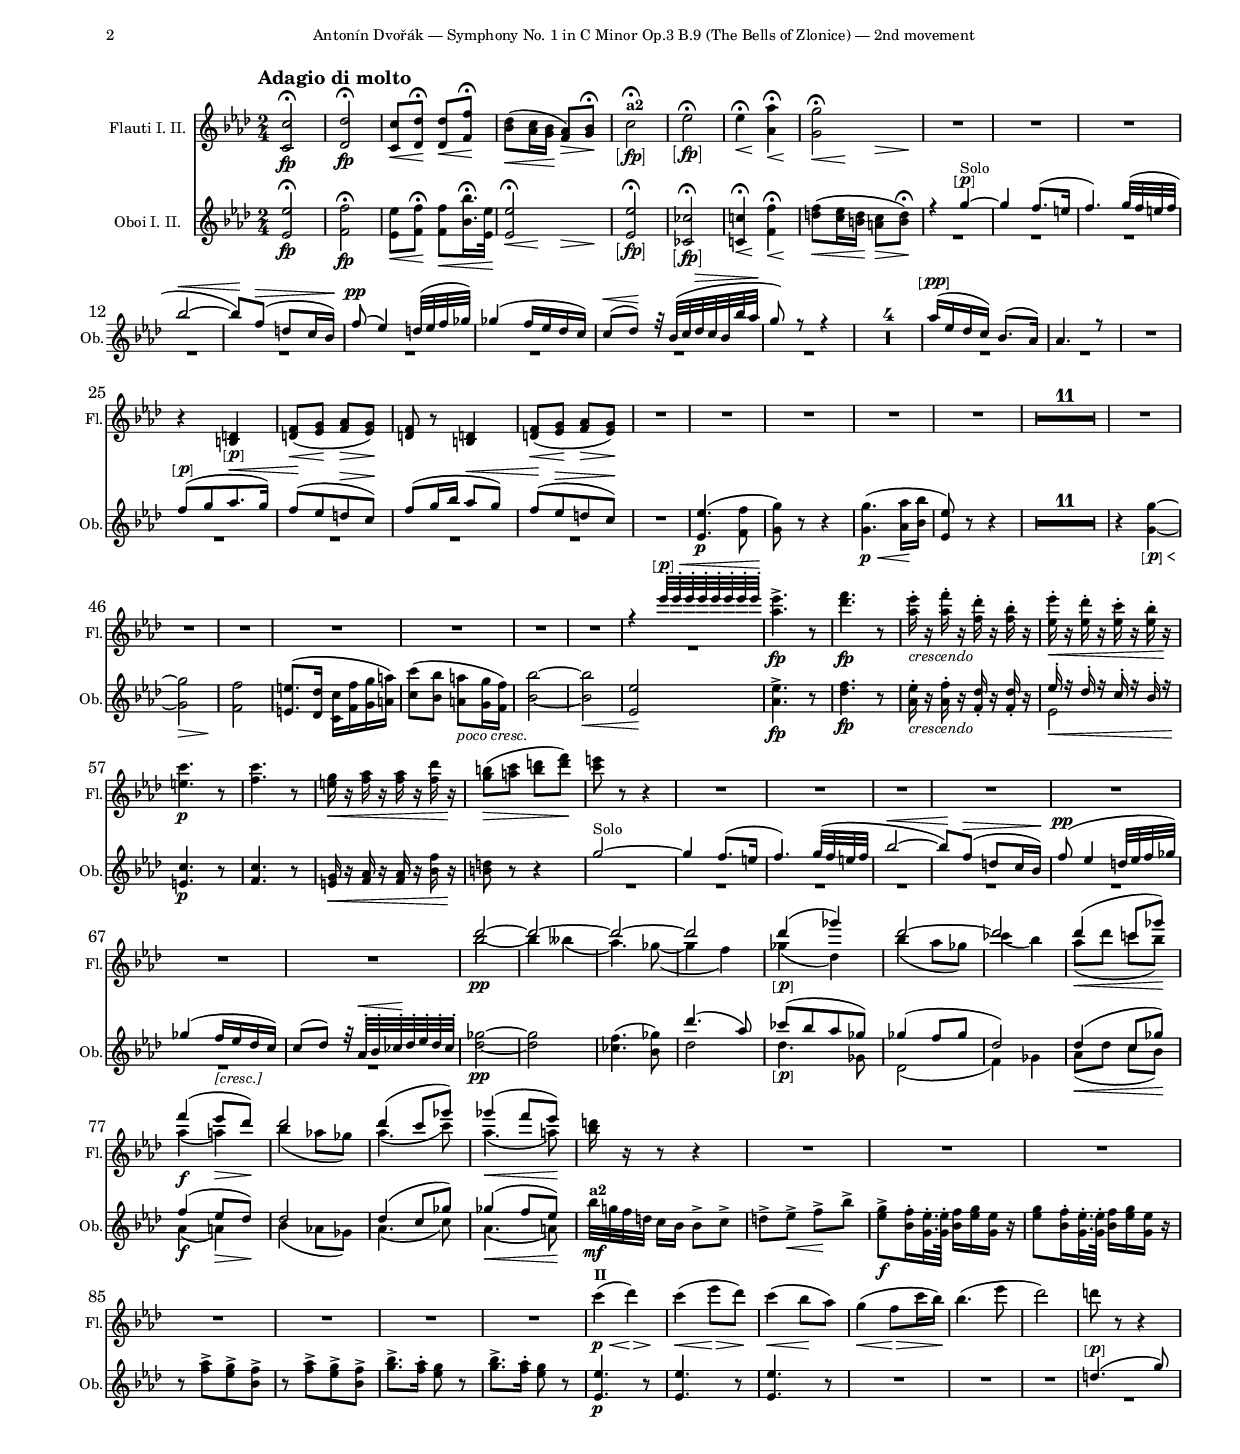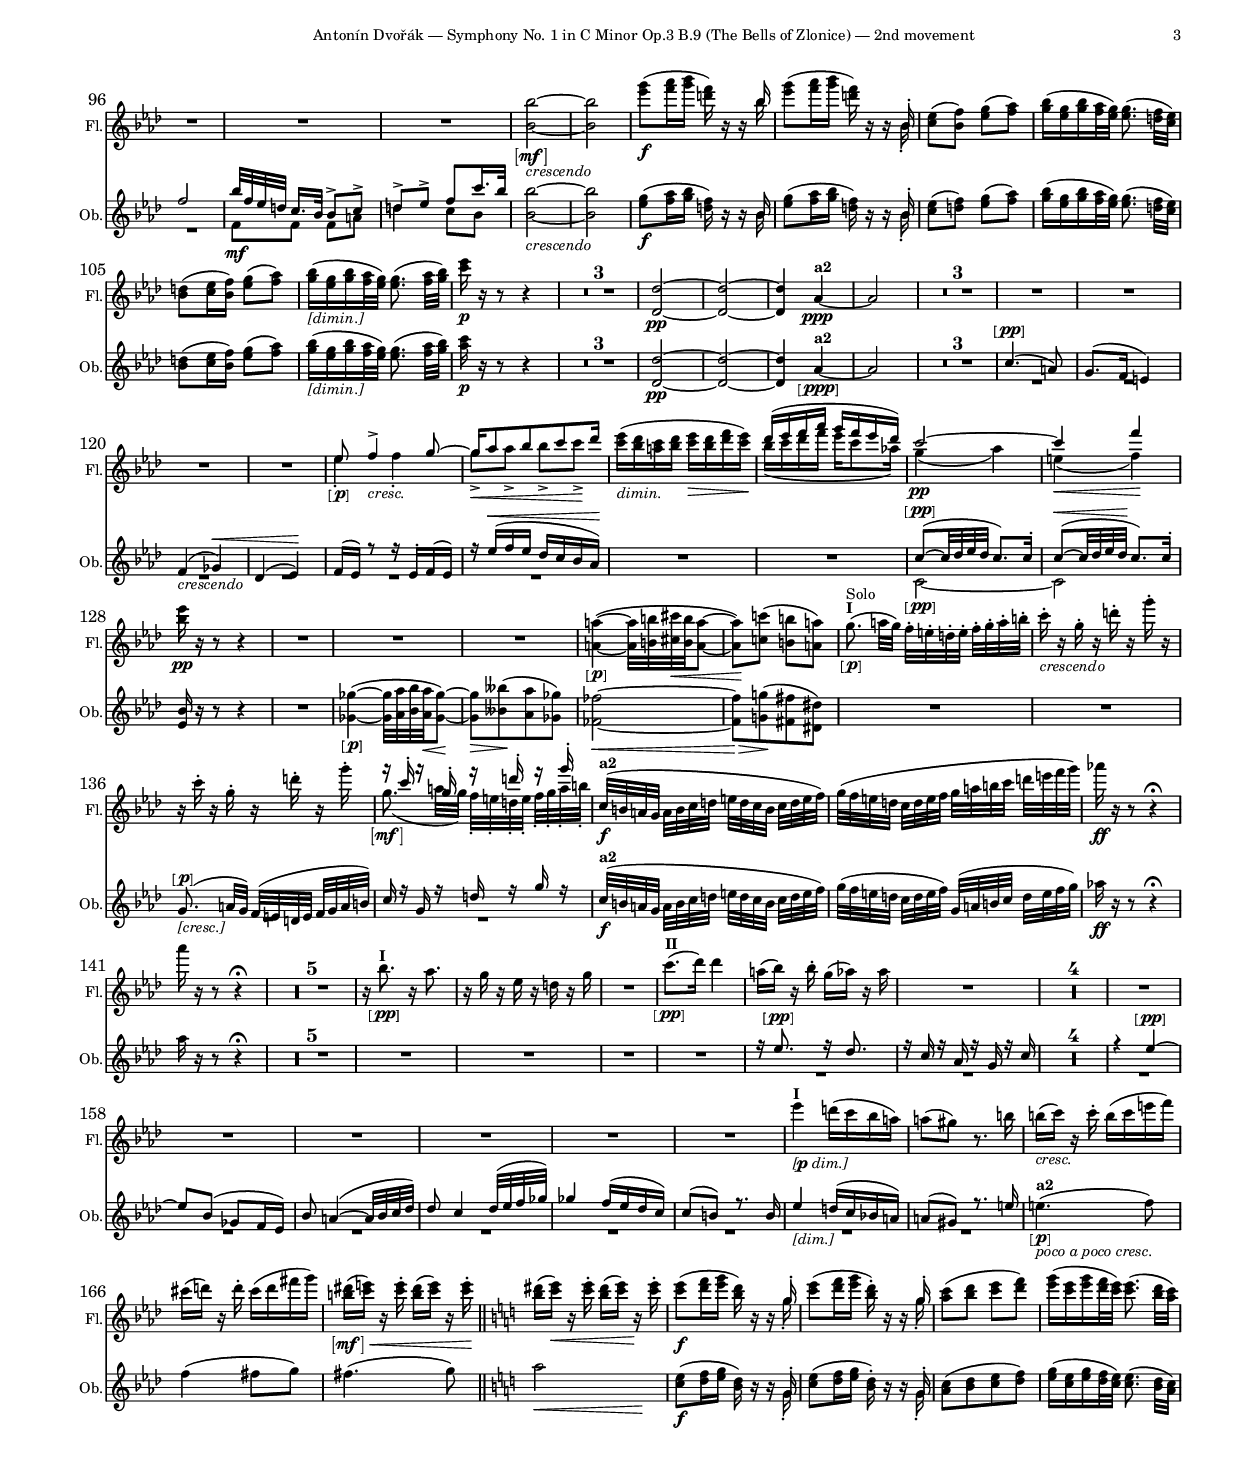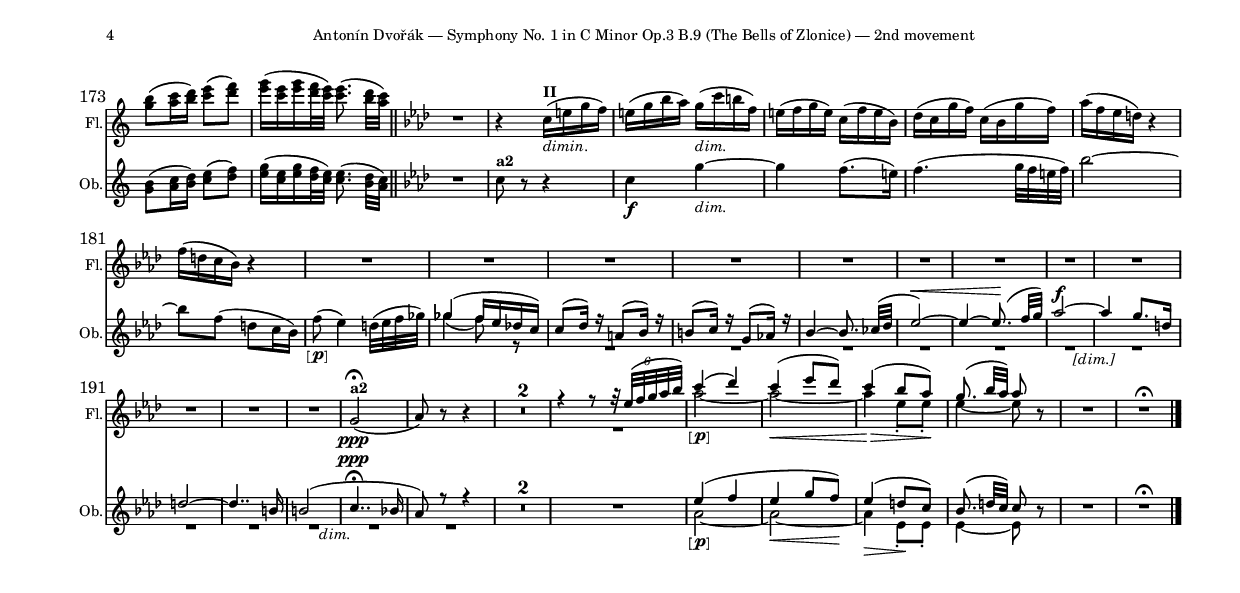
%###############################################################################
%#                                 H E A D E R                                 #
%###############################################################################
%
%  Composer           : Antonín Dvořák(1841 - 1904)
%  work               : Symphony No. 1 in C Minor Op.3 B.9 (The Bells of
%                       Zlonice)
%  Source             : Souborné vydání díla, series 3, vol.1. Prague SHV,
%                       1961. Plate H 3225. 
%  Type of score      : Score conductor mvt II
%  Typesetter         : Sébastien MANEN
%  date of initiation : Monday 19 August 2024, 16:45
%
%###############################################################################
%#                          I N C L U D E   F I L E S                          #
%###############################################################################
\version "2.24.3"
\include "./00-Common/DvorakSymph1_Header.ily"
%  work        : Symphony No. 1 in C Minor Op.3 B.9 (The Bells of Zlonice)
%  typesetter  : Sébastien MANEN
%  date        : Monday 19 August 2024, 16:45
%###############################################################################
%#                          P A P E R   S E C T I O N                          #
%###############################################################################
\paper {
	ragged-last-bottom = ##t
	ragged-bottom = ##t
	left-margin = 18 \mm
%	indent = 0
%	annotate-spacing = ##t
%	max-systems-per-page = 1
%	first-page-number = 0
%	slashSeparator = \markup {
%		\center-align \hspace #-6
%		\vcenter \combine
%		\beam #3.3 #0.5 #0.54
%		\raise #1.24 \beam #3.3 #0.5 #0.54
%	}
%	system-separator-markup = \slashSeparator
	bookTitleMarkup = \markup {
		\column {
			\vspace #15
			\fill-line {
				\fromproperty #'header:composer
			}
			\vspace #10
			\fill-line {
				\fromproperty #'header:title
			}
			\vspace #10
			\fill-line {
				\fromproperty #'header:subtitle
			}
		}
	}
	oddHeaderMarkup = \markup {
		\unless \on-first-page \fill-line {
			\null
			\center-column {
				\fromproperty #'header:subsubtitle
				\fromproperty #'header:instrument
				\vspace #1
			}
			\fromproperty #'page:page-number-string
		}
	}
	evenHeaderMarkup = \markup {
		\unless \on-first-page \fill-line {
			\fromproperty #'page:page-number-string
			\center-column {
				\fromproperty #'header:subsubtitle
				\fromproperty #'header:instrument
				\vspace #1
			}
			\null
		}
	}
	oddFooterMarkup = \markup {
		\column {
			\fill-line {
				\if \on-page #1 \fromproperty #'header:copyright
			}
		}
	}
}

%  work        : Symphony No. 1 in C Minor Op.3 B.9 (The Bells of Zlonice)
%  typesetter  : Sébastien MANEN
%  date        : Monday 19 August 2024, 16:45
%###############################################################################
%#                 T I M E   A N D   T E M P O   S E C T I O N                 #
%###############################################################################
timeMvtI = {
	\time 2/2
%	\tempo "Maestoso"
}
timeMvtII = {
	\time 2/4
	\set Timing.baseMoment = #(ly:make-moment 1/4)
	\set Timing.beatStructure = 1,1
	\set Timing.beamExceptions = \beamExceptions {
		32[ 32 32 32] 32[ 32 32 32] 32[ 32 32 32] 32[ 32 32 32] |
		8[ 16 16] 8[ 8] |
		16[ 16 16 32 32] 8.[ 32 32] |
		4 32[ 32 32 32 8] |
		8[ 8] 8[ 16. 64]
	}
}
timeMvtIII = {
	\time 2/4
%	\tempo "Allegretto"
}
timeMvtIV = {
	\time 2/4
%	\tempo "Allegro animato"
}

%  work        : Symphony No. 1 in C Minor Op.3 B.9 (The Bells of Zlonice)
%  typesetter  : Sébastien MANEN
%  date        : Monday 19 August 2024, 16:45
%###############################################################################
%#                         L A Y O U T   S E C T I O N                         #
%###############################################################################
#(set-global-staff-size 13) % 13
\layout {
	#(layout-set-staff-size 13) % 13
%	\set Score.alternativeNumberingStyle = #'numbers
	\set Score.rehearsalMarkFormatter = #format-mark-alphabet
	\set Staff.soloText = #"I"
	\set Staff.soloIIText = #"II"
	\set Staff.aDueText = #"a2"
	\compressEmptyMeasures
	\context {
		\Score
		\override MetronomeMark.font-size = #2
%		\override RehearsalMark.font-size = #8 % 8
%		\override RehearsalMark.extra-spacing-width = #'(-0.2 . 0.2)
%		\override RehearsalMark.extra-spacing-width = #'(-0.7 . 0.7)
%		\override RehearsalMark.outside-staff-priority = ##f
		\override BarNumber.font-size = #1 % 3
	}
	\context {
		\StaffGroup
		\override SystemStartBracket.collapse-height = #4
	}
	\context {
		\Staff
		\RemoveEmptyStaves
%		\RemoveAllEmptyStaves
		\consists #Measure_counter_engraver
		\override StaffEllipsis.break-visibility = ##(#f #f #f)
	}
	\context {
		\RhythmicStaff
		\RemoveAllEmptyStaves
	}
	\context {
		\Voice
		\override TupletBracket.bracket-visibility = ##f
		\override Hairpin.to-barline = ##f
		\override TupletNumber.avoid-slur = #'ignore
		\override TrillSpanner.bound-details.right.padding = #1  % 1.8
		\override TrillSpanner.bound-details.right.end-on-accidental = ##f
		\override TrillSpanner.bound-details.right.adjust-on-neighbor = ##f
		\override TrillSpanner.to-barline = ##f
		\override Hairpin.height = #0.55
		\override DynamicTextSpanner.font-size = #1
%		\override DynamicText.font-size = #1
%		\override TextScript.font-size = #1
	}
}
layoutHorn = {
	\set Staff.soloText = #"III"
	\set Staff.soloIIText = #"IV"
	\set Staff.aDueText = #"a2"
}
layoutPosaune = {
	\set Staff.soloText = #"III"
	\set Staff.soloIIText = #"Tuba"
	\set Staff.aDueText = #"a2"
}

%  work        : Symphony No. 1 in C Minor Op.3 B.9 (The Bells of Zlonice)
%  typesetter  : Sébastien MANEN
%  date        : Monday 19 August 2024, 16:45
%###############################################################################
%#                     S T A F F   N A M E   :   M V T   I                     #
%###############################################################################
nameStaffIMvtI = {
	\set Staff.instrumentName = "Flauti I. II."
	\set Staff.shortInstrumentName = "Fl."
	\set Staff.midiInstrument = #""
}
nameStaffIIMvtI = {
	\set Staff.instrumentName = "Oboi I. II."
	\set Staff.shortInstrumentName = "Ob."
	\set Staff.midiInstrument = #""
}
nameStaffIIIMvtI = {
	\set Staff.instrumentName = "Corno Inglese"
	\set Staff.shortInstrumentName = "Cor. Ing."
	\set Staff.midiInstrument = #""
}
nameStaffIVMvtI = {
	\set Staff.instrumentName = \markup {
		\center-column {
			\lower #1 "Clarinetti" "I. II. In B"
		}
	}
	\set Staff.shortInstrumentName = "Cl. in B"
	\set Staff.midiInstrument = #""
}
nameStaffVMvtI = {
	\set Staff.instrumentName = "FagottI I. II."
	\set Staff.shortInstrumentName = "Fag."
	\set Staff.midiInstrument = #""
}
nameStaffVIMvtI = {
	\set Staff.instrumentName = "I. II. In F"
	\set Staff.shortInstrumentName = \markup {
		\line {
			\hspace #5 \lower #1.5 "in F"
			\center-column {
				"I." "II."
			}
		}
	}
	\set Staff.midiInstrument = #""
}
nameStaffVIIMvtI = {
	\set Staff.instrumentName = "III. IV. in Es"
	\set Staff.shortInstrumentName = \markup {
		\line {
			\hspace #5 \lower #1.5 "in Es"
			\center-column {
				"III" "IV"
			}
		}
	}
	\set Staff.midiInstrument = #""
}
nameStaffVIIIMvtI = {
	\set Staff.instrumentName = \markup {
		\center-column {
			\lower #1 "Trombe" "I. II. In Es"
		}
	}
	\set Staff.shortInstrumentName = "Tr. in Es"
	\set Staff.midiInstrument = #""
}
nameStaffIXMvtI = {
	\set Staff.instrumentName = \markup {
		\center-column {
			\lower #1 "I." "II."
		}
	}
	\set Staff.shortInstrumentName = \markup {
		\center-column {
			\lower #1 "I." "II."
		}
	}
	\set Staff.midiInstrument = #""
}
nameStaffXMvtI = {
	\set Staff.instrumentName = "III."
	\set Staff.shortInstrumentName = "III."
	\set Staff.midiInstrument = #""
}
nameStaffXIMvtI = {
	\set Staff.instrumentName = \markup {
		\center-column {
			\lower #1 "Timpani" "in C G Es"
		}
	}
	\set Staff.shortInstrumentName = "Timp."
	\set Staff.midiInstrument = #""
}
nameStaffXIIMvtI = {
	\set Staff.instrumentName = "I."
	\set Staff.shortInstrumentName = "I."
	\set Staff.midiInstrument = #""
}
nameStaffXIIIMvtI = {
	\set Staff.instrumentName = "II."
	\set Staff.shortInstrumentName = "II."
	\set Staff.midiInstrument = #""
}
nameStaffXIVMvtI = {
	\set Staff.instrumentName = "Viola"
	\set Staff.shortInstrumentName = "Vla."
	\set Staff.midiInstrument = #""
}
nameStaffXVMvtI = {
	\set Staff.instrumentName = "Violoncelli"
	\set Staff.shortInstrumentName = "Vlc."
	\set Staff.midiInstrument = #""
}
nameStaffXVIMvtI = {
	\set Staff.instrumentName = "Contrabassi"
	\set Staff.shortInstrumentName = "Cb."
	\set Staff.midiInstrument = #""
}
%###############################################################################
%#                    S T A F F   N A M E   :   M V T   I I                    #
%###############################################################################
nameStaffIMvtII = {
	\set Staff.instrumentName = "Flauti I. II."
	\set Staff.shortInstrumentName = "Fl."
	\set Staff.midiInstrument = #""
}
nameStaffIIMvtII = {
	\set Staff.instrumentName = "Oboi I. II."
	\set Staff.shortInstrumentName = "Ob."
	\set Staff.midiInstrument = #""
}
nameStaffIIIMvtII = {
	\set Staff.instrumentName = \markup {
		\center-column {
			\lower #1 "Clarinetti" "I. II. In B"
		}
	}
	\set Staff.shortInstrumentName = "Cl. in B"
	\set Staff.midiInstrument = #""
}
nameStaffIVMvtII = {
	\set Staff.instrumentName = "FagottI I. II."
	\set Staff.shortInstrumentName = "Fag."
	\set Staff.midiInstrument = #""
}
nameStaffVMvtII = {
	\set Staff.instrumentName = "Corni I. II. in Es"
	\set Staff.shortInstrumentName = \markup {
		\line {
			\hspace #5 \lower #1.5 "in Es"
			\center-column {
				"I." "II."
			}
		}
	}
	\set Staff.midiInstrument = #""
}
nameStaffVIMvtII = {
	\set Staff.instrumentName = \markup {
		\center-column {
			\lower #1 "Trombe" "I. II. In Es"
		}
	}
	\set Staff.shortInstrumentName = "Tr. In Es"
	\set Staff.midiInstrument = #""
}
nameStaffVIIMvtII = {
	\set Staff.instrumentName = \markup {
		\center-column {
			\lower #1 "Timpani" "in Es C G"
		}
	}
	\set Staff.shortInstrumentName = "Timp."
	\set Staff.midiInstrument = #""
}
nameStaffVIIIMvtII = {
	\set Staff.instrumentName = "I."
	\set Staff.shortInstrumentName = "I."
	\set Staff.midiInstrument = #""
}
nameStaffIXMvtII = {
	\set Staff.instrumentName = "II."
	\set Staff.shortInstrumentName = "II."
	\set Staff.midiInstrument = #""
}
nameStaffXMvtII = {
	\set Staff.instrumentName = "Viola"
	\set Staff.shortInstrumentName = "Vla."
	\set Staff.midiInstrument = #""
}
nameStaffXIMvtII = {
	\set Staff.instrumentName = "Violoncelli"
	\set Staff.shortInstrumentName = "Vlc."
	\set Staff.midiInstrument = #""
}
nameStaffXIIMvtII = {
	\set Staff.instrumentName = "Contrabassi"
	\set Staff.shortInstrumentName = "Cb."
	\set Staff.midiInstrument = #""
}
%###############################################################################
%#                   S T A F F   N A M E   :   M V T   I I I                   #
%###############################################################################
nameStaffIMvtIII = {
	\set Staff.instrumentName = "Flauti I. II."
	\set Staff.shortInstrumentName = "Fl."
	\set Staff.midiInstrument = #""
}
nameStaffIIMvtIII = {
	\set Staff.instrumentName = "Oboi I. II."
	\set Staff.shortInstrumentName = "Ob."
	\set Staff.midiInstrument = #""
}
nameStaffIIIMvtIII = {
	\set Staff.instrumentName = \markup {
		\center-column {
			\lower #1 "Clarinetti" "I. II. In B"
		}
	}
	\set Staff.shortInstrumentName = "Cl. in B"
	\set Staff.midiInstrument = #""
}
nameStaffIVMvtIII = {
	\set Staff.instrumentName = "FagottI I. II."
	\set Staff.shortInstrumentName = "Fag."
	\set Staff.midiInstrument = #""
}
nameStaffVMvtIII = {
	\set Staff.instrumentName = "Corni I. II. in Es"
	\set Staff.shortInstrumentName = \markup {
		\line {
			\hspace #5 \lower #1.5 "in Es"
			\center-column {
				"I." "II."
			}
		}
	}
	\set Staff.midiInstrument = #""
}
nameStaffVIMvtIII = {
	\set Staff.instrumentName = \markup {
		\center-column {
			\lower #1 "Trombe" "I. II. In Es"
		}
	}
	\set Staff.shortInstrumentName = "Tr. In Es"
	\set Staff.midiInstrument = #""
}
nameStaffVIIMvtIII = {
	\set Staff.instrumentName = \markup {
		\center-column {
			\lower #1 "I." "II."
		}
	}
	\set Staff.shortInstrumentName = \markup {
		\center-column {
			\lower #1 "I." "II."
		}
	}
	\set Staff.midiInstrument = #""
}
nameStaffVIIIMvtIII = {
	\set Staff.instrumentName = "III."
	\set Staff.shortInstrumentName = "III."
	\set Staff.midiInstrument = #""
}
nameStaffIXMvtIII = {
	\set Staff.instrumentName = \markup {
		\center-column {
			\lower #1 "Timpani" "in G B C"
		}
	}
	\set Staff.shortInstrumentName = "Timp."
	\set Staff.midiInstrument = #""
}
nameStaffXMvtIII = {
	\set Staff.instrumentName = "I."
	\set Staff.shortInstrumentName = "I."
	\set Staff.midiInstrument = #""
}
nameStaffXIMvtIII = {
	\set Staff.instrumentName = "II."
	\set Staff.shortInstrumentName = "II."
	\set Staff.midiInstrument = #""
}
nameStaffXIIMvtIII = {
	\set Staff.instrumentName = "Viola"
	\set Staff.shortInstrumentName = "Vla."
	\set Staff.midiInstrument = #""
}
nameStaffXIIIMvtIII = {
	\set Staff.instrumentName = "Violoncelli"
	\set Staff.shortInstrumentName = "Vlc."
	\set Staff.midiInstrument = #""
}
nameStaffXIVMvtIII = {
	\set Staff.instrumentName = "Contrabassi"
	\set Staff.shortInstrumentName = "Cb."
	\set Staff.midiInstrument = #""
}
%###############################################################################
%#                    S T A F F   N A M E   :   M V T   I V                    #
%###############################################################################
nameStaffIMvtIV = {
	\set Staff.instrumentName = "Piccolo"
	\set Staff.shortInstrumentName = "Picc."
	\set Staff.midiInstrument = #""
}
nameStaffIIMvtIV = {
	\set Staff.instrumentName = \markup {
		\center-column {
			\lower #1 "I." "II."
		}
	}
	\set Staff.shortInstrumentName = "Fl."
	\set Staff.midiInstrument = #""
}
nameStaffIIIMvtIV = {
	\set Staff.instrumentName = "Oboi I. II."
	\set Staff.shortInstrumentName = "Ob."
	\set Staff.midiInstrument = #""
}
nameStaffIVMvtIV = {
	\set Staff.instrumentName = \markup {
		\center-column {
			\lower #1 "Clarinetti" "I. II. In B"
		}
	}
	\set Staff.shortInstrumentName = "Cl. in B"
	\set Staff.midiInstrument = #""
}
nameStaffVMvtIV = {
	\set Staff.instrumentName = "FagottI I. II."
	\set Staff.shortInstrumentName = "Fag."
	\set Staff.midiInstrument = #""
}
nameStaffVIMvtIV = {
	\set Staff.instrumentName = "Corni I. II. in C"
	\set Staff.shortInstrumentName = \markup {
		\line {
			\hspace #5 \lower #1.5 "in C"
			\center-column {
				"I." "II."
			}
		}
	}
	\set Staff.midiInstrument = #""
}
nameStaffVIIMvtIV = {
	\set Staff.instrumentName = \markup {
		\center-column {
			\lower #1 "Trombe" "I. II. In C"
		}
	}
	\set Staff.shortInstrumentName = "Tr. In C"
	\set Staff.midiInstrument = #""
}
nameStaffVIIIMvtIV = {
	\set Staff.instrumentName = \markup {
		\center-column {
			\lower #1 "I." "II."
		}
	}
	\set Staff.shortInstrumentName = \markup {
		\center-column {
			\lower #1 "I." "II."
		}
	}
	\set Staff.midiInstrument = #""
}
nameStaffIXMvtIV = {
	\set Staff.instrumentName = "III."
	\set Staff.shortInstrumentName = "III."
	\set Staff.midiInstrument = #""
}
nameStaffXMvtIV = {
	\set Staff.instrumentName = \markup {
		\center-column {
			\lower #1 "Timpani" "in C H G"
		}
	}
	\set Staff.shortInstrumentName = "Timp."
	\set Staff.midiInstrument = #""
}
nameStaffXIMvtIV = {
	\set Staff.instrumentName = "I."
	\set Staff.shortInstrumentName = "I."
	\set Staff.midiInstrument = #""
}
nameStaffXIIMvtIV = {
	\set Staff.instrumentName = "II."
	\set Staff.shortInstrumentName = "II."
	\set Staff.midiInstrument = #""
}
nameStaffXIIIMvtIV = {
	\set Staff.instrumentName = "Viola"
	\set Staff.shortInstrumentName = "Vla."
	\set Staff.midiInstrument = #""
}
nameStaffXIVMvtIV = {
	\set Staff.instrumentName = "Violoncelli"
	\set Staff.shortInstrumentName = "Vlc."
	\set Staff.midiInstrument = #""
}
nameStaffXVMvtIV = {
	\set Staff.instrumentName = "Contrabassi"
	\set Staff.shortInstrumentName = "Cb."
	\set Staff.midiInstrument = #""
}

%  work        : Symphony No. 1 in C Minor Op.3 B.9 (The Bells of Zlonice)
%  typesetter  : Sébastien MANEN
%  date        : Monday 19 August 2024, 16:45
%###############################################################################
%#               G R A N D   S T A F F   N A M E   :   M V T   I               #
%###############################################################################
nameGrandStaffIMvtI = {
	\set Staff.instrumentName = "Corni"
	\set Staff.shortInstrumentName = "Cor."
	\set Staff.midiInstrument = #""
}
nameGrandStaffIIMvtI = {
	\set Staff.instrumentName = "Tromboni"
	\set Staff.shortInstrumentName = "Tb."
	\set Staff.midiInstrument = #""
}
nameGrandStaffIIIMvtI = {
	\set Staff.instrumentName = "Violini"
	\set Staff.shortInstrumentName = "Vln."
	\set Staff.midiInstrument = #""
}
%###############################################################################
%#              G R A N D   S T A F F   N A M E   :   M V T   I I              #
%###############################################################################
nameGrandStaffIMvtII = {
	\set Staff.instrumentName = "Violini"
	\set Staff.shortInstrumentName = "Vln."
	\set Staff.midiInstrument = #""
}
%###############################################################################
%#             G R A N D   S T A F F   N A M E   :   M V T   I I I             #
%###############################################################################
nameGrandStaffIMvtIII = {
	\set Staff.instrumentName = "Tromboni"
	\set Staff.shortInstrumentName = "Tb."
	\set Staff.midiInstrument = #""
}
nameGrandStaffIIMvtIII = {
	\set Staff.instrumentName = "Violini"
	\set Staff.shortInstrumentName = "Vln."
	\set Staff.midiInstrument = #""
}
%###############################################################################
%#              G R A N D   S T A F F   N A M E   :   M V T   I V              #
%###############################################################################
nameGrandStaffIMvtIV = {
	\set Staff.instrumentName = "Tromboni"
	\set Staff.shortInstrumentName = "Tb."
	\set Staff.midiInstrument = #""
}
nameGrandStaffIIMvtIV = {
	\set Staff.instrumentName = "Violini"
	\set Staff.shortInstrumentName = "Vln."
	\set Staff.midiInstrument = #""
}

%  work        : Symphony No. 1 in C Minor Op.3 B.9 (The Bells of Zlonice)
%  typesetter  : Sébastien MANEN
%  date        : Monday 19 August 2024, 16:45
%###############################################################################
%#                      S H O R T C U T S   S E C T I O N                      #
%###############################################################################
pococrescendo = \markup {\italic {poco crescendo}}
crescmarkup = \markup {\italic {cresc.}}
legato = \markup {\italic {legato}}
crescendo = \markup {\italic {crescendo}}
diminuendo = \markup {\italic {diminuendo}}
pocoapococrescendo = \markup {\italic {poco a poco crescendo}}
dimmarkup = \markup {\italic {dim.}}
dimin = \markup {\italic {dimin.}}
dolce = \markup {\italic {dolce}}
marcato = \markup {\italic {marcato}}
fdiminuendo = \markup {\dynamic f \italic {diminuendo}}
ppsempre = \markup {\dynamic pp \italic {sempre}}
staccato = \markup {\italic {staccato}}
stacc = \markup {\italic {stacc.}}
aII = \markup {\bold a2}
fzcresc = \markup {\dynamic fz \italic {cresc.}}
energico = \markup {\italic {energico}}
semprepp = \markup {\italic {sempre} \dynamic pp}
soli = \markup {Soli}
pcresc = \markup {\dynamic p \italic {cresc.}}
flegato = \markup {\dynamic f \italic {legato}}
solo = \markup {Solo}
pocoapococrescendo = \markup {\italic {"poco a poco crescendo"}}
ppdolce = \markup {\dynamic pp \italic {dolce}}
fmarcato = \markup {\dynamic f \italic {marcato}}
pdolce = \markup {\dynamic p \italic {dolce}}
pizz = \markup {\italic {pizz.}}
arco = \markup {\italic {arco}}
spiccato = \markup {\italic {spiccato}}
sulg = \markup {sul G}
ppstacc = \markup {\dynamic pp \italic {stacc.}}
pdim = \markup {\dynamic p \italic {dim.}}
pocoapococresc = \markup {\italic {poco a poco cresc.}}
div = \markup {div.}
marc = \markup {\italic {marc.}}
sempre = \markup {\italic {sempre}}
flegatosempre = \markup {\dynamic f \italic {legato sempre}}
pococresc = \markup {\italic {poco cresc.}}


plegato = #(make-dynamic-script (markup #:dynamic "p" #:normal-text #:italic "legato"))
ppcrescendo = #(make-dynamic-script (markup #:dynamic "pp" #:normal-text #:italic "crescendo"))


brack = #(define-event-function 
	(dyn) (ly:event?)
	(make-dynamic-script
	#{ 
		\markup {
			\bracket \with-true-dimensions #(ly:music-property dyn 'text)
		}
	#}
	)
)
omitBeam = \once \omit Beam

#(define-markup-command (bracketMarkup layout props text) (markup?)
	(interpret-markup layout props
		#{
			\markup \concat { 
				\italic "[" #text \italic "]"
			}
		#}
	)
)
brackM = -\markup \bracketMarkup \etc

noteShift = #(define-music-function
	(shift)
	(number?)
	#{
		\once \override NoteColumn.force-hshift = #shift
	#}
)

dotsPosition = \once \override Dots.staff-position = \etc

%aIIXoffset = #(define-music-function
%	(offset)
%	(number?)
%	#{
%		\once \override CombineTextScript.X-offset = #offset
%	#}
%)

%aIIOmit = \once \omit Voice.CombineTextScript

%aIIExtraOffset = #(define-music-function
%	(extraoffset)
%	(pair?)
%	#{
%		\once \override CombineTextScript.extra-offset = #extraoffset
%	#}
%)

%arpeggioPadding = #(define-music-function
%	(padding)
%	(number?)
%	#{
%		\once \override Voice.Arpeggio.padding = #padding
%	#}
%)

%beamOffset = #(define-music-function
%	(position)
%	(pair?)
%	#{
%		\once \offset positions #position Beam
%	#}
%)

%beamGap = #(define-music-function
%	(gap)
%	(number?)
%	#{
%		\once \override Beam.auto-knee-gap = #gap
%	#}
%)


%beamLeftTwoRightOne = {
%	\set stemLeftBeamCount = #2
%	\set stemRightBeamCount = #1
%}

%beamLeftOneRightTwo = {
%	\set stemLeftBeamCount = #1
%	\set stemRightBeamCount = #2
%}

%setBeamTriple = { 
%	\set subdivideBeams = ##t
%	\set baseMoment = #(ly:make-moment 1/8)
%	\set beatStructure = 2,2,2
%}

%crescText = #(define-music-function
%	(cresctext)
%	(markup?)
%	#{
%		\once \set crescendoText = \markup {\italic { #cresctext } }
%		\once \set crescendoSpanner = #'text
%	#}
%)
%dimText = #(define-music-function
%	(cresctext)
%	(markup?)
%	#{
%		\once \set decrescendoText = \markup {\italic { #cresctext } }
%		\once \set decrescendoSpanner = #'text
%	#}
%)


%dynSpanYoffset = #(define-music-function
%	(offset)
%	(number?)
%	#{
%		\once \override DynamicTextSpanner.bound-details.right.Y = #offset
%	#}
%)

%dynEO = #(define-music-function
%	(offset)
%	(pair?)
%	#{
%		\once \override DynamicText.extra-offset = #offset
%		\once \override DynamicText.whiteout = ##t
%		\once \override DynamicText.whiteout-style = #'outline
%	#}
%)

%hairpinShorten = #(define-music-function
%	(shortLength)
%	(pair?)
%	#{
%		\once \override Hairpin.shorten-pair = #shortLength
%	#}
%)

%hairpinEO = #(define-music-function
%	(offset)
%	(pair?)
%	#{
%		\once \override Hairpin.extra-offset = #offset
%		\once \override Hairpin.whiteout = ##t
%		\once \override Hairpin.whiteout-style = #'outline
%	#}
%)

%InCueContext = {
%	\override Beam.beam-thickness = #0.30 % 0.30
%	\override StemTremolo.beam-thickness = #0.35 % 0.30
%	\override Beam.length-fraction = #0.67 % 0.8
%	\override Stem.length-fraction = #0.8 % 0.8
%%	\override Stem.length = #7
%%	\override Beam.length = #7
%	\set fontSize = #-3 %-3
%}

%OutCueContext = {
%	\revert Beam.beam-thickness
%	\revert StemTremolo.beam-thickness
%	\revert Beam.length-fraction
%	\revert Stem.length-fraction
%%	\override Stem.length = #7
%%	\override Beam.length = #7
%	\unset fontSize
%}

%markEO = #(define-music-function
%	(offset)
%	(pair?)
%	#{
%		\once \override TextScript.layer = #3
%		\once \override TextScript.extra-offset = #offset
%		\once \override TextScript.whiteout = ##t
%		\once \override TextScript.whiteout-style = #'outline
%	#}
%)

%markWhiteout = {
%	\once \override Score.RehearsalMark.layer = #3
%	\once \override Score.RehearsalMark.whiteout = #0.75
%	\once \override Score.RehearsalMark.whiteout-style = #'outline
%}

%mmrPos = #(define-music-function
%	(position)
%	(number?)
%	#{
%		\once \override MultiMeasureRest.staff-position = #(- position 2)
%	#}
%)

%mmrnDown = {
%	\once \override MultiMeasureRestNumber.direction = #-1 
%}

%mmrLength = #(define-music-function
%	(length)
%	(number?)
%	#{
%		\once \override MultiMeasureRest.space-increment = #length
%	#}
%)

%mmrMinLength = #(define-music-function
%	(length)
%	(number?)
%	#{
%		\once \override MultiMeasureRest.minimum-length = #length
%	#}
%)

%mmrCondens = \once \override MultiMeasureRest.springs-and-rods = #ly:spanner::set-spacing-rods 

%omitMMRN = \omit MultiMeasureRestNumber
%omitFlag = \once \omit Flag
%omitDots = \once \omit Dots


%mmrEO = #(define-music-function
%	(offset)
%	(pair?)
%	#{
%		\once \override MultiMeasureRest.extra-offset = #offset
%	#}
%)


%markXoffset = #(define-music-function
%	(offset)
%	(number?)
%	#{
%		\once \override Score.RehearsalMark.self-alignment-X = #(- offset)
%	#}
%)

%markYoffset = #(define-music-function
%	(offset)
%	(number?)
%	#{
%		\once \override Score.RehearsalMark.Y-offset = #offset
%	#}
%)

%no = {
%	\undo \omit MultiMeasureRestNumber
%}


%ni = {
%	\omit MultiMeasureRestNumber
%}

%ottavaShorten = #(define-music-function
%	(value)
%	(pair?)
%	#{
%		\once \override Staff.OttavaBracket.shorten-pair = #value
%	#}
%)

%setSextolet = {
%	\set subdivideBeams = ##t
%	\set baseMoment = #(ly:make-moment 1/8)
%	\set beatStructure = 2,2,2,2
%	\override TupletNumber.Y-offset = #-3
%	\override TupletNumber.avoid-slur = #'ignore
%}
%unsetSextolet = {
%	\set subdivideBeams = ##f
%	\revert TupletNumber.Y-offset
%	\revert TupletNumber.avoid-slur
%}


%stemOffset = #(define-music-function
%	(offset)
%	(number?)
%	#{
%		\once \offset length #offset Stem
%	#}
%)

%textInSlur = {
%	%\once \override TextScript.outside-staff-priority = 0
%	\once \override TextScript.slur-padding = #0
%	\once \override TextScript.avoid-slur = #'around
%}

%textOsp = #(define-music-function
%	(prio)
%	(number?)
%	#{
%		\once \override TextScript.outside-staff-priority = #prio
%	#}
%)

%tempoDown = \once \override Score.MetronomeMark.direction = #-1 

%tempoXoffset = #(define-music-function
%	(offset)
%	(number?)
%	#{
%		\once \override Score.MetronomeMark.X-offset = #offset
%	#}
%)

%tempoExtraOffset = #(define-music-function
%	(offset)
%	(pair?)
%	#{
%		\once \override Score.MetronomeMark.extra-offset = #offset
%	#}
%)
%tempoEO = #(define-music-function
%	(offset)
%	(pair?)
%	#{
%		\once \override Score.MetronomeMark.extra-offset = #offset
%	#}
%)


%tupletOffset = #(define-music-function
%	(offset)
%	(number?)
%	#{
%		\once \override TupletNumber.Y-offset = #offset 
%	#}
%)

%tupletExtraOffset = #(define-music-function
%	(offset)
%	(pair?)
%	#{
%		\once \override TupletNumber.extra-offset = #offset 
%	#}
%)

%tupletAvoidSlur = \once \override TupletNumber.avoid-slur = #'ignore

%omitTupletNumber = \once \omit Voice.TupletNumber


%tremoloPosition = #(define-music-function
%	(position)
%	(number?)
%	#{
%		\once \override StemTremolo.Y-offset = #position
%	#}
%)

%trillSpanPadding = #(define-music-function
%	(padding)
%	(number?)
%	#{
%		\once \override TrillSpanner.bound-details.right.padding = #padding
%	#}
%)

%trillSpanCustom = #(define-music-function
%	(length markup)
%	(number? markup?)
%	% function to create a trill spanner with :
%	%	- specified length
%	%	- specified markup
%	#{
%		\once \override TrillSpanner.minimum-length = #length
%		\once \override TrillSpanner.springs-and-rods = #ly:spanner::set-spacing-rods
%		\once \override Score.TrillSpanner.bound-details.left.text = #markup
%	#}
%)

%trillSpanPadding = #(define-music-function
%	(padding)
%	(number?)
%	% function to create a trill spanner with :
%	%	- specified padding to avoid overlap
%	#{
%		\once \override TrillSpanner.bound-details.right.padding = #padding
%	#}
%)


%naturaltrill = \once \override TrillSpanner.bound-details.left.text = \markup {
%	\concat { 
%		\musicglyph #"scripts.trill" \translate #'(0.5 . 1.05) \tiny \natural 
%	}
%}
%flattrill = \once \override TrillSpanner.bound-details.left.text = \markup {
%	\concat { 
%		\musicglyph #"scripts.trill" \translate #'(0.6 . 0.52) \tiny \flat 
%	}
%}
%sharptrill = \once \override TrillSpanner.bound-details.left.text = \markup {
%	\concat { 
%		\musicglyph #"scripts.trill" \translate #'(0.5 . 1.05) \tiny \sharp  
%	}
%}

%trillflat = \markup { 
%	\general-align #X #CENTER 
%	\concat { 
%		\hspace #2.4 \musicglyph #"scripts.trill" 
%		\translate #'(0.5 . 0.49) \tiny \flat 
%	}
%}



%voltaShorten = #(define-music-function
%	(shortLength)
%	(pair?)
%	#{
%		\once \override Score.VoltaBracket.shorten-pair = #shortLength
%	#}
%)

%whiteoutRehearsalMark = {
%	\override Score.StaffSymbol.layer = #4
%	\override Score.RehearsalMark.layer = #3
%	\once \override Score.RehearsalMark.whiteout = ##t
%	%\once \override Score.RehearsalMark.whiteout-style = #'outline
%}


%whiteoutMarkup = {
%	\once \override Hairpin.layer = #4
%	\once \override TextScript.layer = #3
%	\once \override TextScript.whiteout = ##t
%	\once \override TextScript.whiteout-style = #'outline
%}

%whiteoutDynamic = {
%	\once \override DynamicText.whiteout = ##t
%	\once \override DynamicText.whiteout-style = #'outline
%}

%whiteoutMetronomeMark = {
%	\once \override Score.MetronomeMark.whiteout = ##t
%	\once \override Score.MetronomeMark.whiteout-style = #'outline
%}


%  work        : Symphony No. 1 in C Minor Op.3 B.9 (The Bells of Zlonice)
%  typesetter  : Sébastien MANEN
%  date        : Monday 19 August 2024, 16:45
%###############################################################################
%#                       T E M P I   C O N D U C T O R S                       #
%###############################################################################
tempiMvtI = {
	\tempo "Maestoso"
	s1*8
	% bar 9
	\tempo "Allegro"
	s2.*242
	% bar 251
	\tempo "tranquillo"
	s2.*129 s2
	% bar 380.66
	\tempo "ritard."
	s4 s2.
	% bar 382
	\tempo "a tempo"
}
tempiMvtII = {
	\tempo "Adagio di molto"
}
tempiMvtIII = {
	\tempo "Allegretto"
}
tempiMvtIV = {
	\tempo "Allegro animato"
}
%###############################################################################
%#                            T E M P I   P A R T S                            #
%###############################################################################
tempiPartMvtI = {
	\tempo "Maestoso"
}
tempiPartMvtII = {
	\tempo "Adagio di molto"
}
tempiPartMvtIII = {
	\tempo "Allegretto"
}
tempiPartMvtIV = {
	\tempo "Allegro animato"
}

%\include "./00-Common/DvorakSymph1_Format_Cond_Mvt02.ily"
%  work        : Symphony No. 1 in C Minor Op.3 B.9 (The Bells of Zlonice)
%  typesetter  : Sébastien MANEN
%  date        : Monday 19 August 2024, 16:45
%###############################################################################
%#                          M U S I C   S E C T I O N                          #
%###############################################################################
musicFlautoIMvtII = \relative c {
	\clef treble
	\key aes \major
%	\transposition a
% Bars 1 to 5
	c''2\fp^\fermata
	des\fp\fermata
	c8[\< des]\!\fermata des\< f\fermata\!
	des(\< c16 bes\! aes8)\> bes\!\fermata
	c2\fermata\brack\fp
% Bars 6 to 10
	ees\fermata\brack\fp
	<< ees4\fermata {s8\< s\!} >> << aes4\fermata {s8\< s\!}>>
	<< g2\fermata {s8\< s\! s\> s\!} >>
	R2*16
% Bars 11 to 15
	
% Bars 16 to 20
	
% Bars 21 to 25
	
	
	
	
	r4 d,\brack\p
% Bars 26 to 30
	f8(\< g\! aes\> g\!)
	f r d!4
	f8(\< g\! aes\> g\!)
	R2*23
% Bars 31 to 35
	
% Bars 36 to 40
	
% Bars 41 to 45
	
% Bars 46 to 50
	
% Bars 51 to 55
	
	\partCombineApart r4 ees''32[\brack\p\<-. ees-. ees-. ees-. ees-. ees-. ees-. ees-.]\! \partCombineAutomatic
	ees4.->\fp r8
	f4.\fp r8
	ees16-._\crescendo r f-. r des-. r bes-. r
% Bars 56 to 60
	ees-.\< r des-. r c-. r bes-. r\!
	c4.\p r8
	c4. r8
	g16\< r aes r aes r des r\!
	b8(\> c d f)\!
% Bars 61 to 65
	e r r4
	R2*7
% Bars 66 to 70
	
	
	
	\partCombineApart des2~
	des~
% Bars 71 to 75
	des~
	des
	des4( ges)
	des2~
	des
% Bars 76 to 80
	des4( c8 ges')
	f4( ees8 des)
	des2
	des4( c8 ges')
	ges4( f8 ees) \partCombineAutomatic
% Bars 81 to 85
	d16 r r8 r4
	R2*7
% Bars 86 to 90
	
	
	
	R2*7
% Bars 91 to 95
	
% Bars 96 to 100
	R2*3
	
	
	bes2\brack\mf_\crescendo~
	bes
% Bars 101 to 105
	g'8(\f aes16 bes f) r r \once \partCombineApart bes,
	g'8( aes16 bes f) r r \once \partCombineApart bes,,-.
	ees8[( f)] g( aes)
	bes16([ g bes aes32 g]) g8.( f32 ees)
	d8( ees16 f) g8( aes)
% Bars 106 to 110
	bes16[(_\brackM\dimin g bes aes32 g)] g8.( aes32 bes)
	ees16\p r r8 r4
	R2*3
	
	
% Bars 111 to 115
	des,2\pp~
	des~
	des4 aes\ppp~
	aes2
	R2*7
% Bars 116 to 120
	
% Bars 121 to 125
	
	\partCombineApart ees'8 f4->_\crescmarkup g8~
	g16 aes8 bes c des16 \partCombineAutomatic
	ees16(_\dimin des c des ees\> des f ees)\!
	\partCombineApart des( ees f aes g f ees des)
% Bars 126 to 130
	c2~
	c4 f \partCombineAutomatic
	ees16\pp r r8 r4
	R2*3
	
% Bars 131 to 135
	
	a,4\brack\p(~ a32[ b cis\< b a8]~
	a)\! c!( b a)
	g8.\brack\p^\solo( a32 g) f-. e-. d-. e-. f-. g-. a-. b-.
	c16-._\crescendo r g-. r d'-. r g-. r
% Bars 136 to 140
	r c,-. r g-. r d'-. r g-.
	\partCombineApart r c,-. r g-. r d'-. r g-. \partCombineAutomatic
	c,,32(\f b a g a b c d e d c b c d e f)
	g( f e d c d e f g a b c d e f g)
	aes!16\ff r r8 r4\fermata
% Bars 141 to 145
	aes16 r r8 r4\fermata
	R2*5
% Bars 146 to 150
	
	r16 bes,8.\brack\pp r16 aes8.
	r16 g r ees r d r g
	R2*14
% Bars 151 to 155
	
% Bars 156 to 160
	
% Bars 161 to 165
	
	
	ees'4_\brackM\pdim d16( c bes a)
	a8( gis) r8. b16
	b(_\crescmarkup c) r c-. b( c e f)
% Bars 166 to 170
	cis( d) r d-. cis( d fis g)
	\partCombineChords dis( e) r e-. dis( e) r e-. \partCombineAutomatic \section
	\key c \major dis( e\<) r e-. dis( e) r\! e-.
	e8(\f f16 g d) r r \once \partCombineApart g,-.
	e'8( f16 g d-.) r r \once \partCombineApart g,-.
% Bars 171 to 175
	c8( d e f)
	g16([ e g f32 e)] e8.( d32 c)
	b8( c16 d) e8( f)
	g16([ e g f32 e)] e8.( d32 c) \section
	\key aes \major R2*19
% Bars 176 to 180
	
% Bars 181 to 185
	
% Bars 186 to 190
	
% Bars 191 to 195
	
	
	
	g,2\ppp\fermata(
	aes8) r r4
% Bars 196 to 200
	R2*2
	
	\partCombineApart r4 r8 \tuplet 6/4 8 {r32 ees'( f g aes bes)}
	c4( des)
	c( ees8 des)
% Bars 201 to 204
	c4( bes8 aes)
	g8.( bes32 aes) aes8 \partCombineAutomatic r 
	R2
	R\fermata \fine
}

%  work        : Symphony No. 1 in C Minor Op.3 B.9 (The Bells of Zlonice)
%  typesetter  : Sébastien MANEN
%  date        : Monday 19 August 2024, 16:45
%###############################################################################
%#                          M U S I C   S E C T I O N                          #
%###############################################################################
musicFlautoIIMvtII = \relative c {
	\clef treble
	\key aes \major
%	\transposition a
% Bars 1 to 5
	c'2\fp^\fermata
	des\fp\fermata
	c8[\< des]\!\fermata des\< f\fermata\!
	bes(\< aes16 g\! f8)\> g\!\fermata
	c2\fermata\brack\fp
% Bars 6 to 10
	ees\fermata\brack\fp
	<< ees4\fermata {s8\< s\!} >> << aes,4\fermata {s8\< s\!}>>
	<< g2\fermata {s8\< s\! s\> s\!} >>
	R2*16
% Bars 11 to 15
	
% Bars 16 to 20
	
% Bars 21 to 25
	
	
	
	
	r4 b,\brack\p
% Bars 26 to 30
	d8(\< ees\! f\> ees\!)
	d r b4
	d8(\< ees\! f\> ees\!)
	R2*23 
% Bars 31 to 35
	
% Bars 36 to 40
	
% Bars 41 to 45
	
% Bars 46 to 50
	
% Bars 51 to 55
	
	R2
	aes'4.->\fp r8
	des4.\fp r8
	aes16-. r aes-. r f-. r f-. r
% Bars 56 to 60
	ees-.\< r ees-. r ees-. r ees-. r\!
	e4.\p r8
	f4. r8
	e16\< r f r f r f r\!
	g8(\> a b d)\!
% Bars 61 to 65
	c r r4
	R2*7
% Bars 66 to 70
	
	
	
	bes2\pp~
	bes4 beses(
% Bars 71 to 75
	aes4.) ges8(~
	ges4 f)
	ges(\brack\p des)
	bes'( aes8 ges)
	ces4( bes)
% Bars 76 to 80
	aes8[(\< des] c! bes)\!
	aes4\f( << a) {s8\> s\!}>>
	bes4( aes!8 ges)
	aes4.( c8)
	aes4.(\< a8\!)
% Bars 81 to 85
	bes16 r r8 r4
	R2*7
% Bars 86 to 90
	
	
	
	c4(\p\< << des) {s8\> s\!}>>
	c4(\< ees8\> des)\!
% Bars 91 to 95
	c4(\< bes8\! aes)
	g4(\< f8\> c'16 bes)\!
	bes4.( ees8
	des2)
	d8 r r4
% Bars 96 to 100
	R2*3
	
	
	bes,2\brack\mf~
	bes
% Bars 101 to 105
	ees'8(\f f16 g d) r r bes
	ees8( f16 g d) r r bes,-.
	c8[( bes)] ees( f)
	g16([ ees g f32 ees]) ees8.( d32 c)
	bes8( c16 bes) ees8( f)
% Bars 106 to 110
	g16[( ees g f32 ees)] ees8.( f32 g)
	c16\p r r8 r4
	R2*3
	
	
% Bars 111 to 115
	des,,2\pp~
	des~
	des4 aes'\ppp~
	aes2
	R2*7
% Bars 116 to 120
	
% Bars 121 to 125
	
	ees'4-.\brack\p f4-.
	g8[->\< aes]-> bes-> c->\!
	c16( bes a bes c\> bes des c)\!
	bes( c des f ees c8 aes!16)
% Bars 126 to 130
	g4\pp( aes)
	e4\<( f\!)
	bes16\pp r r8 r4
	R2*3
	
% Bars 131 to 135
	
	a,4\brack\p(~ a32[ b cis\< b a8]~
	a)\! c!( b a)
	R2*3
	
% Bars 136 to 140
	
	g'8.\brack\mf( a32 g) f-. e-. d-. e-. f-. g-. a-. b-.
	c,32(\f b a g a b c d e d c b c d e f)
	g( f e d c d e f g a b c d e f g)
	aes!16\ff r r8 r4\fermata
% Bars 141 to 145
	aes16 r r8 r4\fermata
	R2*5
% Bars 146 to 150
	
	R2*2
	
	R2
	c,8.\brack\pp( des16) des4
% Bars 151 to 155
	a16( bes) r bes-. g( aes) r aes
	R2*11
% Bars 156 to 160
	
% Bars 161 to 165
	
	
	R2*4
	
	
% Bars 166 to 170
	
	b16(\brack\mf\< c) r c-. b( c) r c-.\! \section
	\key c \major b( c\<) r c-. b( c) r\! c-.
	c8(\f d16 e b) r r g-.
	c8( d16 e b-.) r r g-.
% Bars 171 to 175
	a8( b c d)
	e16([ c e d32 c)] c8.( b32 a)
	g8( a16 b) c8( d)
	e16([ c e d32 c)] c8.( b32 a) \section
	\key aes \major R2
% Bars 176 to 180
	r4 c,16(_\dimin e g f)
	e( g bes aes) g(_\dimmarkup c b f)
	e( f g e) c( f e bes)
	des( c g' f) c( bes g' f)
	aes( f ees d) r4
% Bars 181 to 185
	f16( d c bes) r4
	R2*12
% Bars 186 to 190
	
% Bars 191 to 195
	
	
	
	g2\ppp\fermata(
	aes8) r r4
% Bars 196 to 200
	R2*2
	
	R2
	aes'2\brack\p~
	aes~\<
% Bars 201 to 204
	aes4\> ees8-. ees-.\!
	ees4~ ees8 r 
	R2
	R\fermata \fine
}

%  work        : Symphony No. 1 in C Minor Op.3 B.9 (The Bells of Zlonice)
%  typesetter  : Sébastien MANEN
%  date        : Monday 19 August 2024, 16:45
%###############################################################################
%#                          M U S I C   S E C T I O N                          #
%###############################################################################
musicOboeIMvtII = \relative c {
	\clef treble
	\key aes \major
%	\transposition a
% Bars 1 to 5
	ees''2\fp\fermata
	f\fp\fermata
	ees8\< f\!\fermata f[\< bes16.\fermata ees,32\!]
	<< ees2\fermata {s8\< s\! s\> s\!}>>
	ees2\brack\fp\fermata
% Bars 6 to 10
	ces\brack\fp\fermata
	<< {c!4\fermata f\fermata } {s8\< s\! s\< s\!}>>
	f8(\< ees16 d\! c8\> d\!\fermata)
	\partCombineApart r4 g~\brack\p^\solo
	g f8.( e16
% Bars 11 to 15
	f4.) g32( f e f
	bes2\<~
	bes8\!) f(\> d c16 bes)\!
	f'8(\pp ees4) d32( ees f ges)
	ges4( f16 ees des c)
% Bars 16 to 20
	c8(\< des)\! r32 bes[( c des\> c bes bes' aes]\!
	g8) r r4 \partCombineAutomatic
	R2*4
% Bars 21 to 25
	
	\partCombineApart aes16(\brack\pp ees des c) bes8.( aes16)
	aes4. r8 \partCombineAutomatic
	R2
	\partCombineApart f'8([\brack\p g aes8.\< g16)]
% Bars 26 to 30
	f8[(\! ees d\> c)]\!
	f( g16 bes aes8\< g)
	f([\! ees\> d c)]\! \partCombineAutomatic
	R2
	ees4.\p( f8
% Bars 31 to 35
	g8) r r4
	g4.(\p\< aes16\! bes
	ees,8) r r4
	R2*11
% Bars 36 to 40
	
% Bars 41 to 45
	
	
	
	
	r4 g\brack\p\<~
% Bars 46 to 50
	<< g2 {s8\> s s s\!} >>
	f2
	e8.( des16 c f g a)
	c8( bes a_\pococresc g16 f)
	bes2~
% Bars 51 to 55
	bes\<
	ees,\!
	ees4.->\fp r8
	f4.\fp r8
	ees16-._\crescendo r f-. r des-. r des-. r
% Bars 56 to 60
	\partCombineApart ees-. r des-. r c-. r bes-. r \partCombineAutomatic
	c4.\p r8
	c4. r8
	g16\< r aes r aes r f' r\!
	d8 r r4
% Bars 61 to 65
	\partCombineApart g2^\solo~
	g4 f8.( e16
	f4.) g32( f e f
	bes2\<~
	bes8)\! f(\> d c16 bes)\!
% Bars 66 to 70 
	f'8(\pp ees4 d32 ees f ges)
	ges4( f16_\brackM\crescmarkup ees des c)
	c8( des) r32 aes[\<-. bes-. ces\!-. des-. ees-. des-. ces-.] \partCombineAutomatic
	ges'2\pp~
	ges
% Bars 71 to 75
	f4.( ges8)
	\partCombineApart des'4.( aes8)
	ces[( bes aes ges!])
	ges4( f8 ges
	des2)
% Bars 76 to 80
	des4( c8 ges')
	f4( ees8 des)
	des2
	des4( c8 ges')
	ges4( f8 ees) \partCombineAutomatic
% Bars 81 to 85
	bes'32\mf g! f d c16 bes bes8-> c->
	d-> ees->\< f->\! bes->
	g8[->\f f16-. ees32.-. ees64-.] f16 g ees r
	g8[ f16-. ees32.-. ees64-.] f16 g ees r
	r8 aes8->[ g-> f->]
% Bars 86 to 90
	r aes->[ g-> f->]
	bes8.-> aes16-. g8 r
	bes8.-> aes16-. g8 r
	ees4.\p r8
	ees4. r8
% Bars 91 to 95
	ees4. r8
	R2*3
	
	
	\partCombineApart d4.\brack\p( g8)
% Bars 96 to 100
	f2
	bes32 f ees d c16. bes32 bes8-> c->
	d8-> ees-> f[ c'16. bes32] \partCombineAutomatic
	bes2_\crescendo~
	bes
% Bars 101 to 105
	g8(\f aes16 bes f) r r bes,
	g'8( aes16 bes f) r r bes,-.
	ees8( f) g( aes)
	bes16([ g bes aes32 g)] g8.( f32 ees)
	d8( ees16 f) g8( aes)
% Bars 106 to 110
	bes16([_\brackM\dimin g bes aes32 g)] g8.( aes32 bes)
	c16\p r r8 r4
	R2*3
	
	
% Bars 111 to 115
	des,2\pp~ 
	des~
	des4 aes\brack\ppp~
	aes2
	R2*3
% Bars 116 to 120
	
	
	\partCombineApart c4.(\brack\pp a8)
	g8.( f16 e4)
	f4(_\crescendo ges)\<
% Bars 121 to 125
	des( ees)\!
	f16( ees) r8 r16 ees-. f( ees)
	r ees'(\< f ees des c bes aes)\! \partCombineAutomatic
	R2*2
	
% Bars 126 to 130
	\partCombineApart c8[(~\brack\pp c32 des ees des] c8.) c16-.
	c8[(~\< c32 des ees des]\! c8.) c16-. \partCombineAutomatic
	bes r r8 r4
	R2
	ges'4(\brack\p~ ges32[ aes bes aes\< ges8])~\!
% Bars 131 to 135
	ges\>[ beses(\! aes ges)]
	fes2~\<
	fes8[\> g!(\! fis dis)]
	R2*2
	
% Bars 136 to 140
	\partCombineApart g,8.(\brack\p_\brackM\crescmarkup a32 g) f( e d e f g a b)
	c16 r g r d' r g r \partCombineAutomatic
	c,32(\f b a g a b c d e d c b c d e f)
	g( f e d c d e f) g,( a b c d e f g)
	aes!16\ff r r8 r4\fermata
% Bars 141 to 145
	aes16 r r8 r4\fermata
	R2*9
	
	
	
% Bars 146 to 150
	
% Bars 151 to 155
	\partCombineApart r16 ees8.\brack\pp r16 des8.
	r16 c r aes r g r c \partCombineAutomatic
	R2*4
	
	
% Bars 156 to 160
	
	\partCombineApart r4 ees\brack\pp~
	ees8 bes( ges f16 ees)
	bes'8 a4(~ a32 bes c des)
	des8 c4 des32( ees f ges)
% Bars 161 to 165
	ges4 f16( ees des c)
	c8( b) r8. b16
	ees4_\brackM\dimmarkup d16( c bes! a)
	a8( gis) r8. e'16 \partCombineAutomatic
	e4.(\brack\p_\pocoapococresc f8)
% Bars 166 to 170
	f4( fis8 g)
	fis4.( g8) \section
	\key c \major << a2\< {s8\< s s s\!}>>
	e8(\f f16 g d) r r \once \partCombineApart g,-.
	e'8( f16 g d-.) r r \once \partCombineApart g,-.
% Bars 171 to 175
	c8([ d e f)]
	g16([ e g f32 e)] e8.( d32 c)
	b8( c16 d) e8( f)
	g16([ e g f32 e]) e8.( d32 c) \section
	\key aes \major R2
% Bars 176 to 180
	c8 r r4
	c4\f g'_\dimmarkup~
	g f8.( e16)
	f4.( g32 f e f)
	bes2~
% Bars 181 to 185
	bes8 f( d c16 bes)
	f'8(\brack\p ees4) d32( ees f ges)
	\partCombineApart ges4( f16 ees des! c)
	c8( des16) r a8( bes16) r
	b8( c16) r g8( aes!16) r
% Bars 186 to 190
	bes4~ bes8. ces32( des
	ees2)~\<
	ees4~ ees8.\!( f32 g)
	<< aes2~\f {s4 s_\brackM\dimmarkup} >>
	aes4 g8. d16
% Bars 191 to 195
	d2~ 
	d4.. b16
	<< b2( {s4 s_\dimmarkup }>>
	c4..\fermata\ppp bes!16
	aes8) r r4 \partCombineAutomatic
% Bars 196 to 200
	R2*3
	
	
	\partCombineApart ees'4( f
	ees g8 f)
% Bars 201 to 204
	ees4( d8 c)
	bes8.( d32 c) c8 \partCombineAutomatic r
	R2
	R\fermata \fine
}

%  work        : Symphony No. 1 in C Minor Op.3 B.9 (The Bells of Zlonice)
%  typesetter  : Sébastien MANEN
%  date        : Monday 19 August 2024, 16:45
%###############################################################################
%#                          M U S I C   S E C T I O N                          #
%###############################################################################
musicOboeIIMvtII = \relative c {
	\clef treble
	\key aes \major
%	\transposition a
% Bars 1 to 5
	ees'2\fp\fermata
	f\fp\fermata
	ees8\< f\!\fermata f[\< bes16.\fermata ees,32\!]
	<< ees2\fermata {s8\< s\! s\> s\!}>>
	ees2\brack\fp\fermata
% Bars 6 to 10
	ces\brack\fp\fermata
	<< {c!4\fermata f\fermata } {s8\< s\! s\< s\!}>>
	d'8(\< c16 b\! a8\> b\!\fermata)
	R2*9
	
% Bars 11 to 15
	
% Bars 16 to 20
	
	
	R2*4
% Bars 21 to 25
	
	R2*2
	
	R2
	R2*4
% Bars 26 to 30
	
	
	
	R2
	ees,4.\p( f8
% Bars 31 to 35
	g8) r r4
	g4.(\p\< aes16\! bes
	ees,8) r r4
	R2*11
% Bars 36 to 40
	
% Bars 41 to 45
	
	
	
	
	r4 g\brack\p\<~
% Bars 46 to 50
	<< g2 {s8\> s s s\!} >>
	f2
	e8.( des16 c f g a)
	c8( bes a g16 f)
	bes2~
% Bars 51 to 55
	bes\<
	ees,\!
	aes4.->\fp r8
	des4.\fp r8
	aes16-. r aes-. r f-. r f-. r
% Bars 56 to 60
	<< ees2 {s8\< s s s16 s\!}>>
	e4.\p r8
	f4. r8
	e16\< r f r f r bes r\!
	b8 r r4
% Bars 61 to 65
	R2*8
% Bars 66 to 70 
	
	
	
	des2\pp~
	des
% Bars 71 to 75
	ces4.( bes8)
	des2
	des4.\brack\p ges,8
	des2(
	f4) ges
% Bars 76 to 80
	aes8(\< des c bes)\!
	aes4(\f  << a) {s8\> s\!} >>
	bes4( aes!8 ges)
	aes4.( c8)
	aes4.(\< a8)\!
% Bars 81 to 85
	bes'32\mf g! f d c16 bes bes8-> c->
	d-> ees->\< f->\! bes->
	ees,8[->\f bes16-. g32.-. g64-.] bes16 ees g, r
	ees'8[ bes16-. g32.-. g64-.] bes16 ees g, r
	r8 f'8->[ ees-> bes->]
% Bars 86 to 90
	r f'->[ ees-> bes->]
	g'8.-> f16-. ees8 r
	g8.-> f16-. ees8 r
	ees,4.\p r8
	ees4. r8
% Bars 91 to 95
	ees4. r8
	R2*3
	
	
	R2*2
% Bars 96 to 100
	
	f8\mf f f a
	d4 c8 bes
	bes2~
	bes
% Bars 101 to 105
	ees8(\f f16 g d) r r \once \partCombineApart bes
	ees8( f16 g d) r r \once \partCombineApart bes-.
	c8( d) ees( f)
	g16([ ees g f32 ees)] ees8.( d32 c)
	bes8( c16 bes) ees8( f)
% Bars 106 to 110
	g16([ ees g f32 ees)] ees8.( f32 g)
	aes16\p r r8 r4
	R2*3
	
	
% Bars 111 to 115
	des,,2\pp~ 
	des~
	des4 aes'\brack\ppp~
	aes2
	R2*3
% Bars 116 to 120
	
	
	R2*6
	
	
% Bars 121 to 125
	
	
	
	R2*2
	
% Bars 126 to 130
	c,2\brack\pp~
	c
	ees16 r r8 r4
	R2
	ges4(\brack\p~ ges32[ aes bes aes\< ges8])~\!
% Bars 131 to 135
	ges\>[ beses(\! aes ges)]
	fes2~\<
	fes8[\> g!(\! fis dis)]
	R2*2
	
% Bars 136 to 140
	R2*2
	
	c'32(\f b a g a b c d e d c b c d e f)
	g( f e d c d e f) g,( a b c d e f g)
	aes!16\ff r r8 r4\fermata
% Bars 141 to 145
	aes16 r r8 r4\fermata
	R2*9
	
	
	
% Bars 146 to 150
	
% Bars 151 to 155
	R2*2
	
	R2*4
	
	
% Bars 156 to 160
	
	R2*8
	
	
	
% Bars 161 to 165
	
	
	
	
	e4.(\brack\p_\pocoapococresc f8)
% Bars 166 to 170
	f4( fis8 g)
	fis4.( g8) \section
	\key c \major << a2\< {s8\< s s s\!}>>
	c,8(\f d16 e b) r r g-.
	c8( d16 e b-.) r r g-.
% Bars 171 to 175
	a8([ b c d)]
	e16([ c e d32 c)] c8.( b32 a)
	g8( a16 b) c8( d)
	e16([ c e d32 c]) c8.( b32 a) \section
	\key aes \major R2
% Bars 176 to 180
	c8 r r4
	c4\f g'_\dimmarkup~
	g f8.( e16)
	f4.( g32 f e f)
	bes2~
% Bars 181 to 185
	bes8 f( d c16 bes)
	f'8(\brack\p ees4) d32( ees f ges)
	ges4( f8) r
	R2*12
	
% Bars 186 to 190
	
% Bars 191 to 195
	
% Bars 196 to 200
	R2*3
	
	
	aes,2\brack\p~
	<< aes~ {s8\< s s s\!} >>
% Bars 201 to 204
	aes4\> ees8\!-. ees-.
	ees4~ ees8 r
	R2
	R\fermata \fine
}

%\include "./02-Mvt2/m02_v07_music_ClarinettoI.ily"
%\include "./02-Mvt2/m02_v08_music_ClarinettoII.ily"
%\include "./02-Mvt2/m02_v09_music_FagottoI.ily"
%\include "./02-Mvt2/m02_v10_music_FagottoII.ily"
%\include "./02-Mvt2/m02_v11_music_CornoI.ily"
%\include "./02-Mvt2/m02_v12_music_CornoII.ily"
%\include "./02-Mvt2/m02_v15_music_TrombeI.ily"
%\include "./02-Mvt2/m02_v16_music_TrombeII.ily"
%\include "./02-Mvt2/m02_v20_music_Timpani.ily"
%\include "./02-Mvt2/m02_v21_music_ViolinoI.ily"
%\include "./02-Mvt2/m02_v22_music_ViolinoII.ily"
%\include "./02-Mvt2/m02_v23_music_Viola.ily"
%\include "./02-Mvt2/m02_v24_music_Violoncello.ily"
%\include "./02-Mvt2/m02_v25_music_Contrabasso.ily"
%###############################################################################
%#                          S C O R E   S E C T I O N                          #
%###############################################################################
\book {
	\header {
		subtitle = \markup { 
			\abs-fontsize #12 \sans
			\center-column {
				"2nd movement"
			}
		}
		subsubtitle = \markup { 
			"Antonín Dvořák — Symphony No. 1 in C Minor Op.3 B.9 (The Bells of Zlonice) — 2nd movement"
		}
		instrument = \markup {
			""
		}
	}
	\score {
		<<
%			\new StaffGroup <<
				\new Staff <<
%					\new Voice {
%						\formatConductorMvtII
%					}
					\new Voice {
						\tempiMvtII
					}
					\new Voice {
						\timeMvtII \nameStaffIMvtII
						\partCombine \musicFlautoIMvtII \musicFlautoIIMvtII
%						\musicFlautoIIMvtII
					}
				>>
				\new Staff {
					\timeMvtII \nameStaffIIMvtII
					\partCombine \musicOboeIMvtII \musicOboeIIMvtII
%					\musicOboeIIMvtII
				}
%				\new Staff {
%					\timeMvtII \nameStaffIIIMvtII
%					\partCombine \musicClarinettoIMvtII \musicClarinettoIIMvtII
%				}
%				\new Staff {
%					\timeMvtII \nameStaffIVMvtII
%					\partCombine \musicFagottoIMvtII \musicFagottoIIMvtII
%				}
%			>>
%			\new StaffGroup <<
%				\new Staff {
%					\timeMvtII \nameStaffVMvtII
%					\partCombine \musicCornoIMvtII \musicCornoIIMvtII
%				}
%				\new Staff {
%					\timeMvtII \nameStaffVIMvtII
%					\partCombine \musicTrombeIMvtII \musicTrombeIIMvtII
%				}
%			>>
%			\new Staff {
%				\timeMvtII \nameStaffVIIMvtII \musicTimpaniMvtII
%			}
%			\new StaffGroup <<
%				\new GrandStaff \with { \nameGrandStaffIMvtII } <<
%					\new Staff {
%						\timeMvtII \nameStaffVIIIMvtII \musicViolinoIMvtII
%					}
%					\new Staff {
%						\timeMvtII \nameStaffIXMvtII \musicViolinoIIMvtII
%					}
%				>>
%				\new Staff {
%					\timeMvtII \nameStaffXMvtII \musicViolaMvtII
%				}
%				\new Staff {
%					\timeMvtII \nameStaffXIMvtII \musicVioloncelloMvtII
%				}
%				\new Staff {
%					\timeMvtII \nameStaffXIIMvtII \musicContrabassoMvtII
%				}
%			>>
		>>
		\header {
			breakbefore = ##t
		}
		\layout {
		}
	}
}
